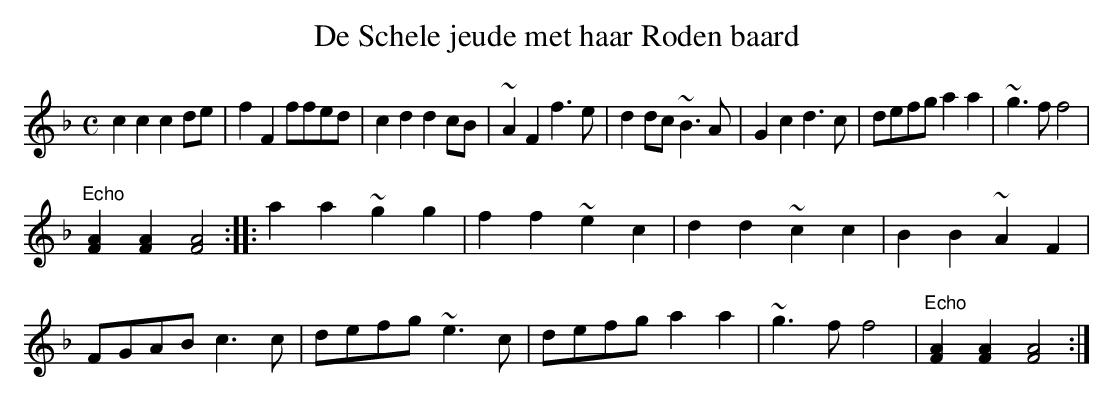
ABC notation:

X:1
T:De Schele jeude met haar Roden baard
M:C
K:Fmaj
c2c2c2de|f2F2ffed|c2d2d2cB|~A2F2f3e|d2dc~B3A|G2c2d3c|defga2a2|~g3ff4|
"Echo"[F2A2][F2A2][F4A4]:||:a2a2~g2g2|f2f2~e2c2|d2d2~c2c2|B2B2~A2F2|
FGABc3c|defg~e3c|defga2a2|~g3ff4|"Echo"[F2A2][F2A2][F4A4]:|
